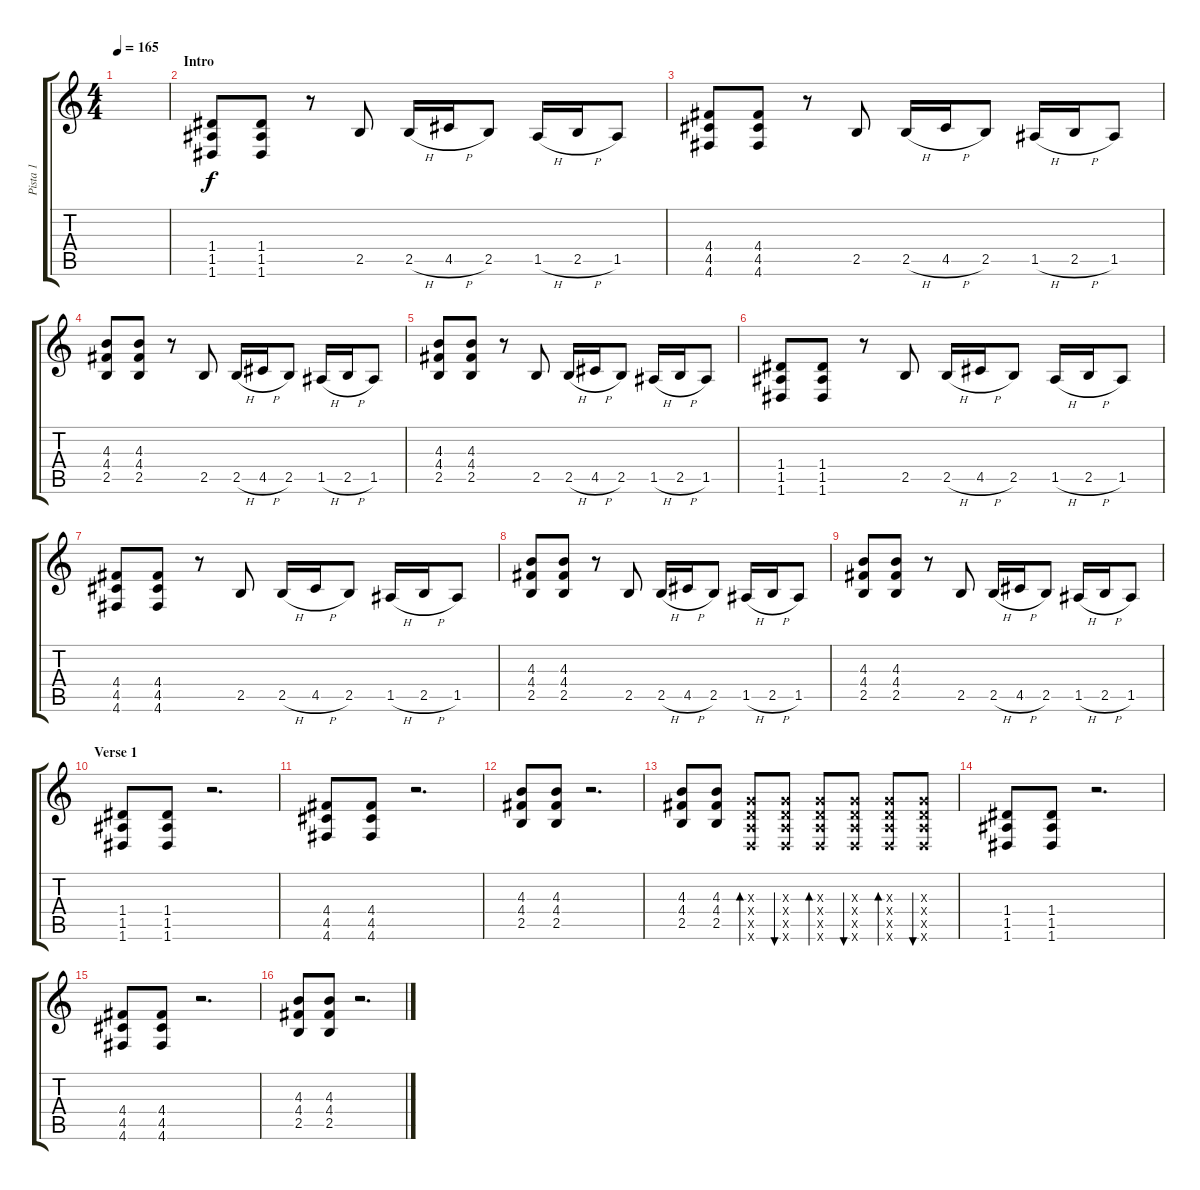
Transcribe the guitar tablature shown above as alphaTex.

\track ("Pista 1" "Pista 1") {instrument distortionguitar}
\staff {score tabs}
\tuning (E4 B3 G3 D3 A2 D2) {hide}
\ts (4 4)
\tempo 165
\clef g2
\ks c
|
\section ("" "Intro")
(1.4 1.5 1.6).8 (1.4 1.5 1.6).8 r.8 2.5.8 2.5{h}.16 4.5{h}.16 2.5.8 1.5{h}.16 2.5{h}.16 1.5.8 |
(4.4 4.5 4.6).8 (4.4 4.5 4.6).8 r.8 2.5.8 2.5{h}.16 4.5{h}.16 2.5.8 1.5{h}.16 2.5{h}.16 1.5.8 |
(4.3 4.4 2.5).8 (4.3 4.4 2.5).8 r.8 2.5.8 2.5{h}.16 4.5{h}.16 2.5.8 1.5{h}.16 2.5{h}.16 1.5.8 |
(4.3 4.4 2.5).8 (4.3 4.4 2.5).8 r.8 2.5.8 2.5{h}.16 4.5{h}.16 2.5.8 1.5{h}.16 2.5{h}.16 1.5.8 |
(1.4 1.5 1.6).8 (1.4 1.5 1.6).8 r.8 2.5.8 2.5{h}.16 4.5{h}.16 2.5.8 1.5{h}.16 2.5{h}.16 1.5.8 |
(4.4 4.5 4.6).8 (4.4 4.5 4.6).8 r.8 2.5.8 2.5{h}.16 4.5{h}.16 2.5.8 1.5{h}.16 2.5{h}.16 1.5.8 |
(4.3 4.4 2.5).8 (4.3 4.4 2.5).8 r.8 2.5.8 2.5{h}.16 4.5{h}.16 2.5.8 1.5{h}.16 2.5{h}.16 1.5.8 |
(4.3 4.4 2.5).8 (4.3 4.4 2.5).8 r.8 2.5.8 2.5{h}.16 4.5{h}.16 2.5.8 1.5{h}.16 2.5{h}.16 1.5.8 |
\section ("" "Verse 1")
(1.4 1.5 1.6).8 (1.4 1.5 1.6).8 r.2{d} |
(4.4 4.5 4.6).8 (4.4 4.5 4.6).8 r.2{d} |
(4.3 4.4 2.5).8 (4.3 4.4 2.5).8 r.2{d} |
(4.3 4.4 2.5).8 (4.3 4.4 2.5).8 (0.3{x} 0.4{x} 0.5{x} 0.6{x}).8{bd 30} (0.3{x} 0.4{x} 0.5{x} 0.6{x}).8{bu 30} (0.3{x} 0.4{x} 0.5{x} 0.6{x}).8{bd 30} (0.3{x} 0.4{x} 0.5{x} 0.6{x}).8{bu 30} (0.3{x} 0.4{x} 0.5{x} 0.6{x}).8{bd 30} (0.3{x} 0.4{x} 0.5{x} 0.6{x}).8{bu 30} |
(1.4 1.5 1.6).8 (1.4 1.5 1.6).8 r.2{d} |
(4.4 4.5 4.6).8 (4.4 4.5 4.6).8 r.2{d} |
(4.3 4.4 2.5).8 (4.3 4.4 2.5).8 r.2{d}
